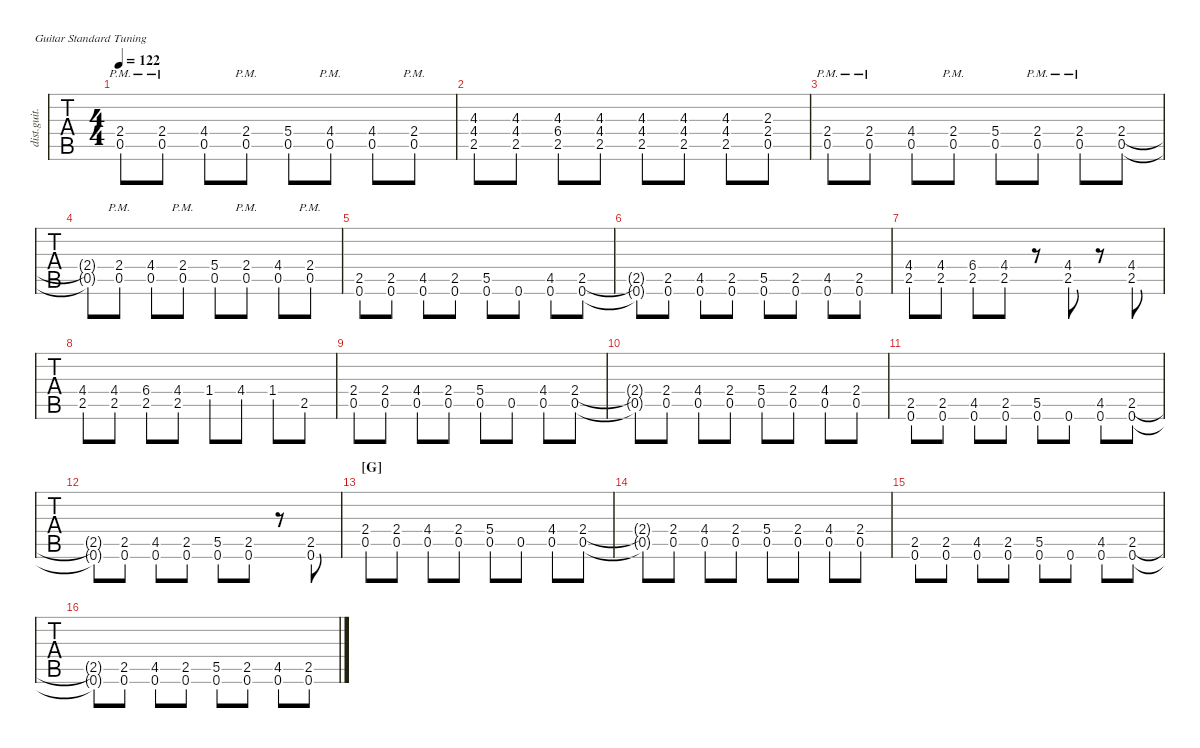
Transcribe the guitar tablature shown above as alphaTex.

\defaultSystemsLayout 4
\hideDynamics
\bracketExtendMode nobrackets
\track ("2nd Guitar" "dist.guit.") {defaultSystemsLayout 4 instrument distortionguitar}
\staff {tabs}
\tuning (E4 B3 G3 D3 A2 E2)
\ts (4 4)
\tempo 122
\clef g2
\ks c
(2.4{pm} 0.5{pm}).8{dy mf} (2.4{pm} 0.5{pm}).8 (4.4{acc #} 0.5).8 (2.4{pm} 0.5{pm}).8 (5.4 0.5).8{dy f} (0.5{pm} 4.4{acc #}).8{dy mf} (4.4{acc #} 0.5).8 (2.4 0.5{pm}).8 |
(4.4{acc #} 2.5 4.3).8 (4.4{acc #} 2.5 4.3).8 (6.4{acc #} 2.5 4.3).8{dy f} (4.4{acc #} 2.5 4.3).8{dy mf} (4.4{acc #} 2.5 4.3).8 (4.4{acc #} 2.5 4.3).8 (4.4{acc #} 2.5 4.3).8 (2.4 0.5 2.3).8 |
(2.4{pm} 0.5{pm}).8 (2.4{pm} 0.5{pm}).8 (4.4{acc #} 0.5).8 (2.4{pm} 0.5{pm}).8 (5.4 0.5).8{dy f} (0.5{pm} 2.4{pm}).8{dy mf} (2.4{pm} 0.5{pm}).8 (2.4 0.5).8 |
(2.4{t} 0.5{t}).8{dy f} (2.4{pm} 0.5{pm}).8{dy mf} (4.4{acc #} 0.5).8 (2.4{pm} 0.5{pm}).8 (5.4 0.5).8{dy f} (2.4{pm} 0.5{pm}).8{dy mf} (4.4{acc #} 0.5).8 (2.4{pm} 0.5).8 |
(2.5 0.6).8 (2.5 0.6).8 (4.5{acc #} 0.6).8 (2.5 0.6).8 (5.5 0.6).8{dy f} 0.6.8{dy mf} (4.5{acc #} 0.6).8 (2.5 0.6).8 |
(2.5{t} 0.6{t}).8{dy f} (2.5 0.6).8{dy mf} (4.5{acc #} 0.6).8 (2.5 0.6).8 (5.5 0.6).8{dy f} (2.5 0.6).8{dy mf} (4.5{acc #} 0.6).8 (2.5 0.6).8 |
(4.4{acc #} 2.5).8 (4.4{acc #} 2.5).8 (6.4{acc #} 2.5).8{dy f} (4.4{acc #} 2.5).8{dy mf} r.8 (4.4{acc #} 2.5).8 r.8 (4.4{acc #} 2.5).8 |
(4.4{acc #} 2.5).8 (4.4{acc #} 2.5).8 (6.4{acc #} 2.5).8{dy f} (4.4{acc #} 2.5).8{dy mf} 1.4{acc #}.8 4.4{acc #}.8 1.4{acc #}.8 2.5.8 |
(2.4 0.5).8 (2.4 0.5).8 (4.4{acc #} 0.5).8 (2.4 0.5).8 (5.4 0.5).8{dy f} 0.5.8{dy mf} (4.4{acc #} 0.5).8 (2.4 0.5).8 |
(2.4{t} 0.5{t}).8{dy f} (2.4 0.5).8{dy mf} (4.4{acc #} 0.5).8 (2.4 0.5).8 (5.4 0.5).8{dy f} (2.4 0.5).8{dy mf} (4.4{acc #} 0.5).8 (2.4 0.5).8 |
(2.5 0.6).8 (2.5 0.6).8 (4.5{acc #} 0.6).8 (2.5 0.6).8 (5.5 0.6).8{dy f} 0.6.8{dy mf} (4.5{acc #} 0.6).8 (2.5 0.6).8 |
(2.5{t} 0.6{t}).8{dy f} (2.5 0.6).8{dy mf} (4.5{acc #} 0.6).8 (2.5 0.6).8 (5.5 0.6).8{dy f} (2.5 0.6).8{dy mf} r.8 (2.5 0.6).8 |
\section ("G" "")
(2.4 0.5).8 (2.4 0.5).8 (4.4{acc #} 0.5).8 (2.4 0.5).8 (5.4 0.5).8{dy f} 0.5.8{dy mf} (4.4{acc #} 0.5).8 (2.4 0.5).8 |
(2.4{t} 0.5{t}).8{dy f} (2.4 0.5).8{dy mf} (4.4{acc #} 0.5).8 (2.4 0.5).8 (5.4 0.5).8{dy f} (2.4 0.5).8{dy mf} (4.4{acc #} 0.5).8 (2.4 0.5).8 |
(2.5 0.6).8 (2.5 0.6).8 (4.5{acc #} 0.6).8 (2.5 0.6).8 (5.5 0.6).8{dy f} 0.6.8{dy mf} (4.5{acc #} 0.6).8 (2.5 0.6).8 |
(2.5{t} 0.6{t}).8{dy f} (2.5 0.6).8{dy mf} (4.5{acc #} 0.6).8 (2.5 0.6).8 (5.5 0.6).8{dy f} (2.5 0.6).8{dy mf} (4.5{acc #} 0.6).8 (2.5 0.6).8
